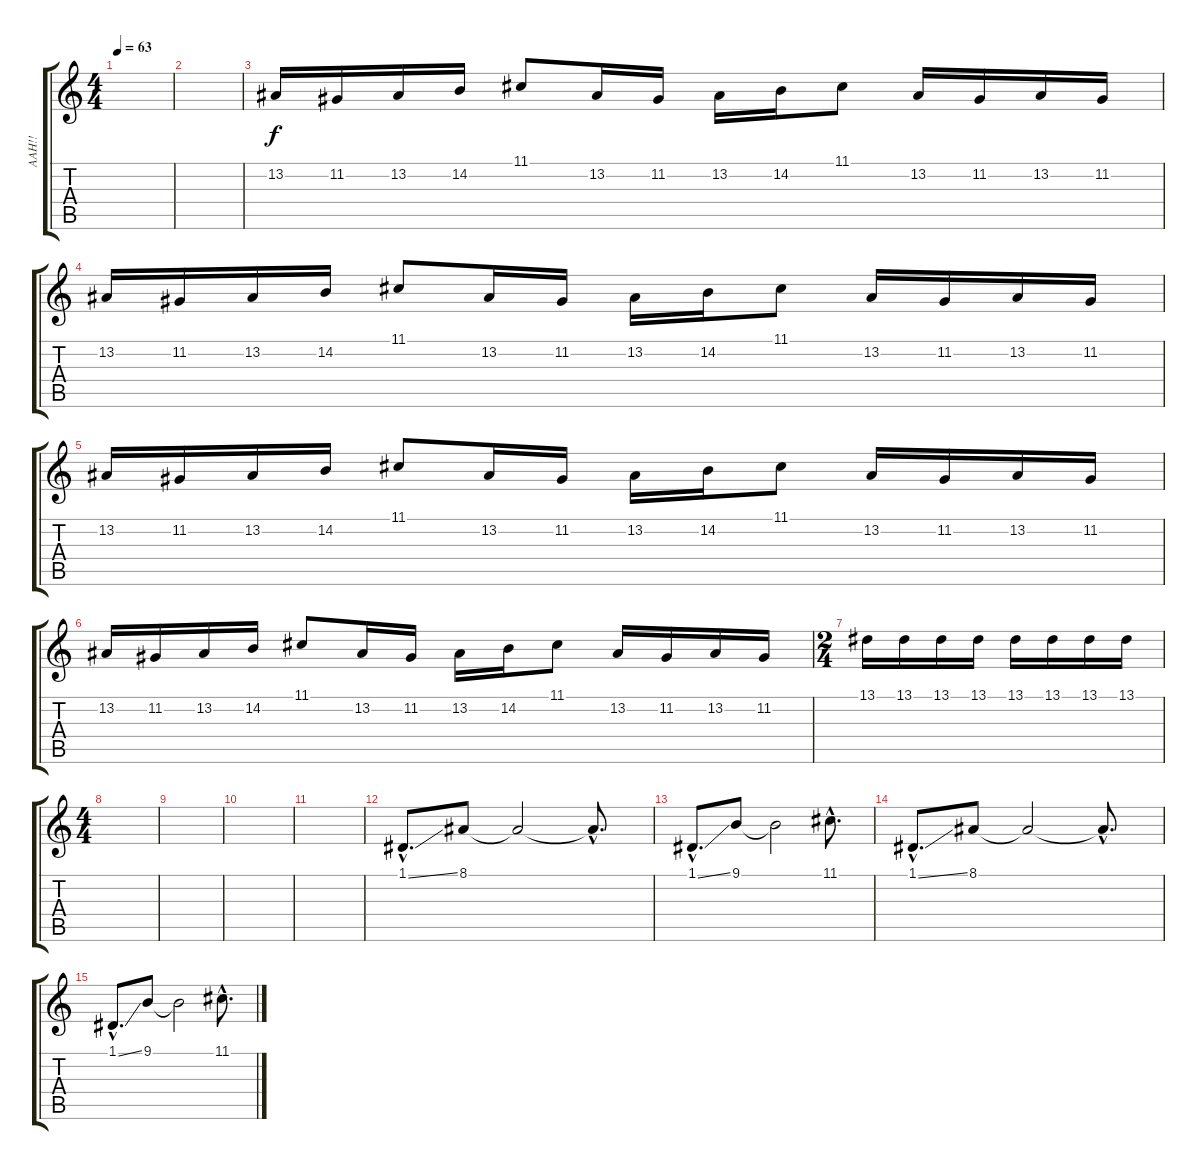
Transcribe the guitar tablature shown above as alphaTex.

\track ("AAH!!" "AAH!!") {instrument choiraahs}
\staff {score tabs}
\tuning (D4 A3 F3 C3 G2 C2) {hide}
\ts (4 4)
\tempo 63
\clef g2
\ks c
|
|
13.2.16{volume 11} 11.2.16 13.2.16 14.2.16 11.1.8 13.2.16 11.2.16 13.2.16 14.2.16 11.1.8 13.2.16 11.2.16 13.2.16 11.2.16 |
13.2.16 11.2.16 13.2.16 14.2.16 11.1.8 13.2.16 11.2.16 13.2.16 14.2.16 11.1.8 13.2.16 11.2.16 13.2.16 11.2.16 |
13.2.16 11.2.16 13.2.16 14.2.16 11.1.8 13.2.16 11.2.16 13.2.16 14.2.16 11.1.8 13.2.16 11.2.16 13.2.16 11.2.16 |
13.2.16 11.2.16 13.2.16 14.2.16 11.1.8 13.2.16 11.2.16 13.2.16 14.2.16 11.1.8 13.2.16 11.2.16 13.2.16 11.2.16{volume 15} |
\ts (2 4)
13.1.16{volume 0 instrument fx1rain} 13.1.16 13.1.16 13.1.16 13.1.16 13.1.16 13.1.16 13.1.16 |
\ts (4 4)
|
|
|
|
1.1{ss hac}.8{d volume 15 instrument choiraahs} 8.1.8 8.1{t}.2 8.1{hac t}.8{d} |
1.1{ss hac}.8{d} 9.1.8 9.1{t}.2 11.1{hac}.8{d} |
1.1{ss hac}.8{d} 8.1.8 8.1{t}.2 8.1{hac t}.8{d} |
1.1{ss hac}.8{d} 9.1.8 9.1{t}.2 11.1{hac}.8{d}
